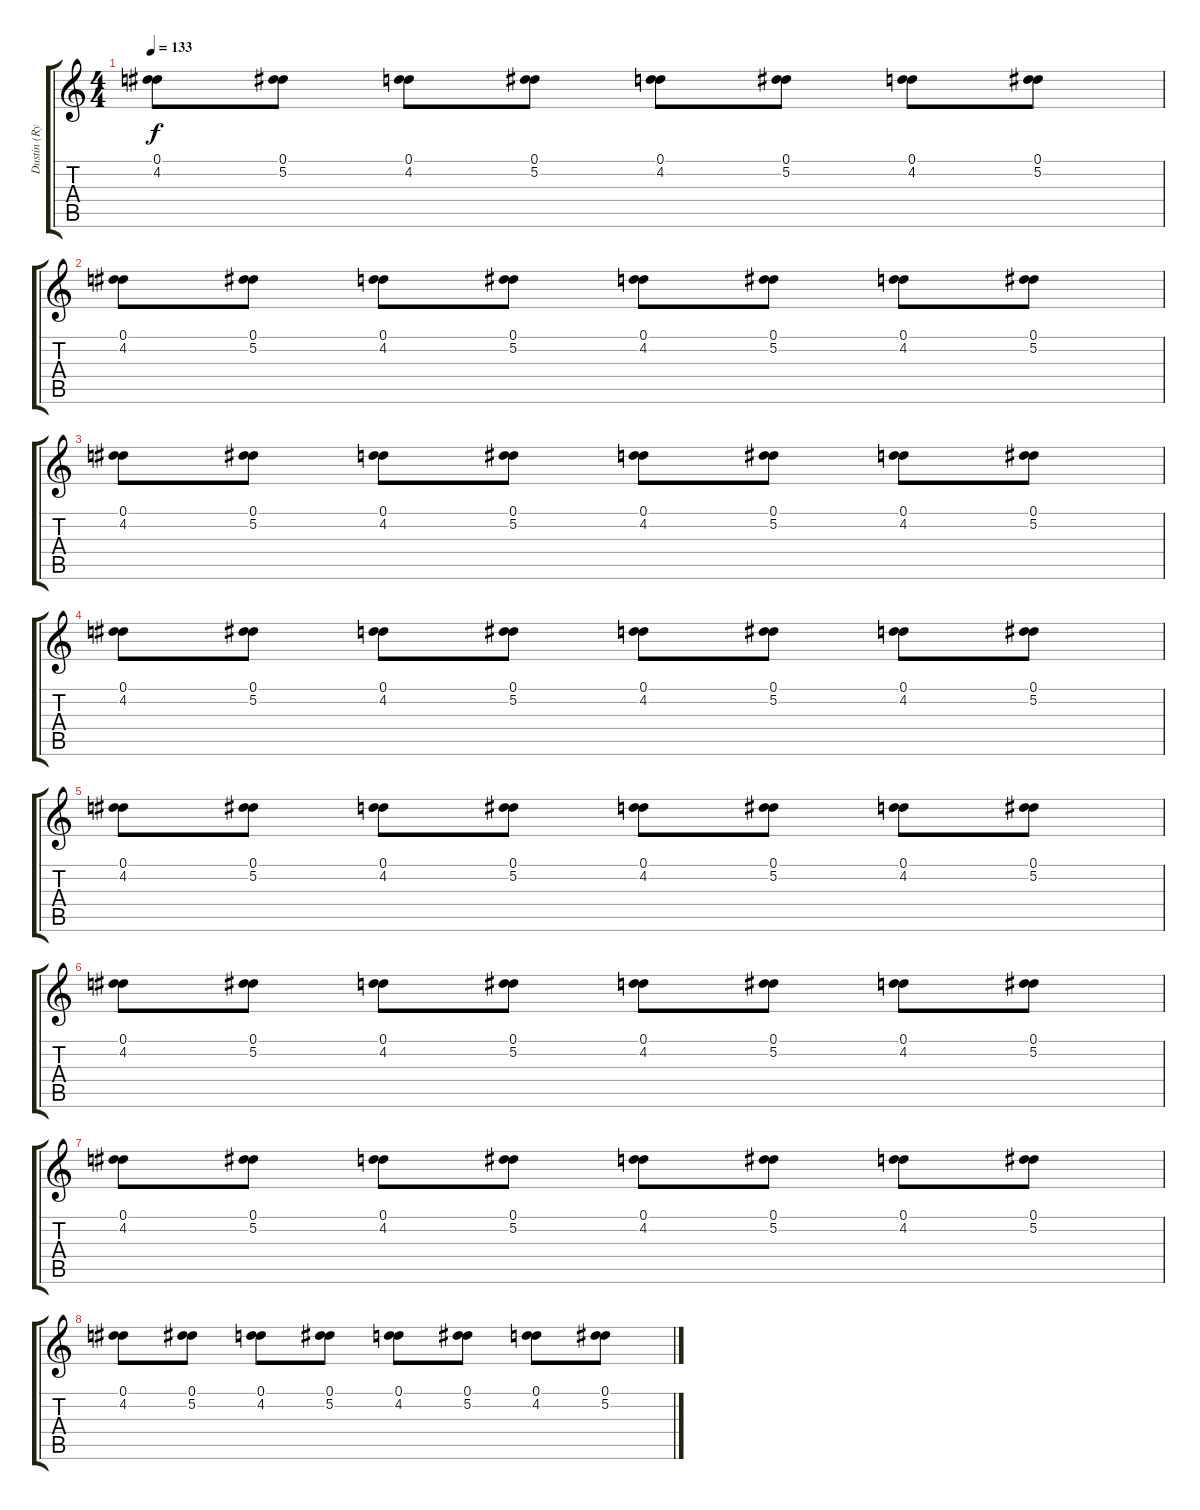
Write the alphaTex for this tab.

\track ("Dustin (Rythm)" "Dustin (Ry") {instrument overdrivenguitar}
\staff {score tabs}
\tuning (Eb4 Bb3 Gb3 Db3 Ab2 Db2) {hide}
\ts (4 4)
\tempo 133
\clef g2
\ks c
(0.1 4.2).8{dy f} (0.1 5.2).8 (0.1 4.2).8 (0.1 5.2).8 (0.1 4.2).8 (0.1 5.2).8 (0.1 4.2).8 (0.1 5.2).8 |
(0.1 4.2).8 (0.1 5.2).8 (0.1 4.2).8 (0.1 5.2).8 (0.1 4.2).8 (0.1 5.2).8 (0.1 4.2).8 (0.1 5.2).8 |
(0.1 4.2).8 (0.1 5.2).8 (0.1 4.2).8 (0.1 5.2).8 (0.1 4.2).8 (0.1 5.2).8 (0.1 4.2).8 (0.1 5.2).8 |
(0.1 4.2).8 (0.1 5.2).8 (0.1 4.2).8 (0.1 5.2).8 (0.1 4.2).8 (0.1 5.2).8 (0.1 4.2).8 (0.1 5.2).8 |
(0.1 4.2).8 (0.1 5.2).8 (0.1 4.2).8 (0.1 5.2).8 (0.1 4.2).8 (0.1 5.2).8 (0.1 4.2).8 (0.1 5.2).8 |
(0.1 4.2).8 (0.1 5.2).8 (0.1 4.2).8 (0.1 5.2).8 (0.1 4.2).8 (0.1 5.2).8 (0.1 4.2).8 (0.1 5.2).8 |
(0.1 4.2).8 (0.1 5.2).8 (0.1 4.2).8 (0.1 5.2).8 (0.1 4.2).8 (0.1 5.2).8 (0.1 4.2).8 (0.1 5.2).8 |
(0.1 4.2).8 (0.1 5.2).8 (0.1 4.2).8 (0.1 5.2).8 (0.1 4.2).8 (0.1 5.2).8 (0.1 4.2).8 (0.1 5.2).8
